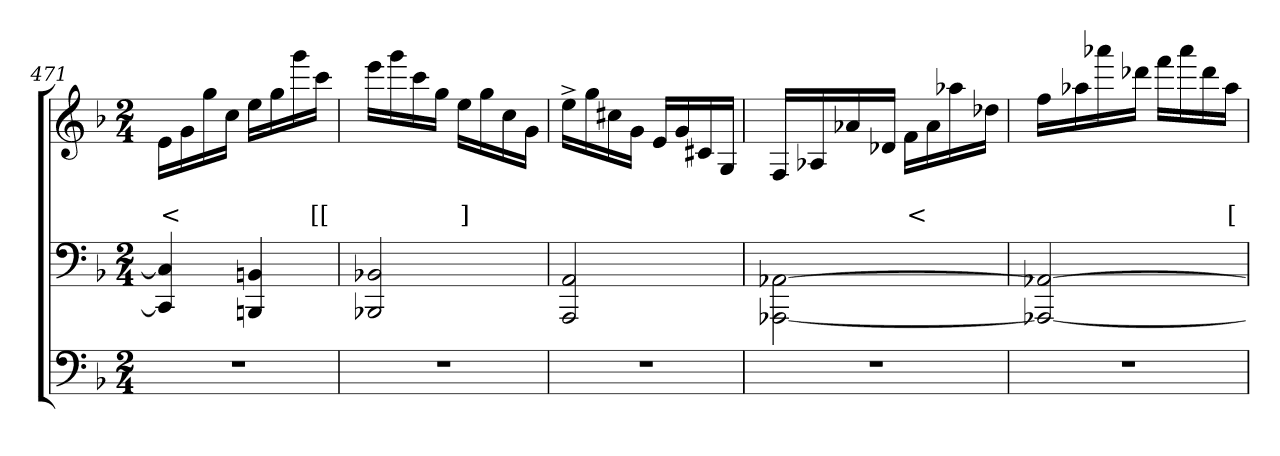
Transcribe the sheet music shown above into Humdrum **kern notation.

**kern	**kern	**kern	**text	**text
*part3	*part2	*part1	*part1	*part1
*staff3	*staff2	*staff1	*staff1	*staff1
*clefF4	*clefF4	*clefG2	*	*
*k[b-]	*k[b-]	*k[b-]	*	*
*M2/4	*M2/4	*M2/4	*	*
=471	=471	=471	=471	=471
2r	4C] 4CC]	16eLL	.	<
.	.	16g	.	.
.	.	16gg	.	.
.	.	16ccJJ	.	.
.	4BBn 4BBBn	16eeLL	.	.
.	.	16gg	.	.
.	.	16ggg	.	.
.	.	16cccJJ	.	[[
=472	=472	=472	=472	=472
2r	2BB-X 2BBB-X	16eeeLL	.	.
.	.	16ggg	.	.
.	.	16ccc	.	.
.	.	16ggJJ	.	.
.	.	16eeLL	.	]
.	.	16gg	.	.
.	.	16cc	.	.
.	.	16gJJ	.	.
=473	=473	=473	=473	=473
2r	2AA 2AAA	16ee^>LL	.	.
.	.	16gg	.	.
.	.	16cc#X	.	.
.	.	16gJJ	.	.
.	.	16eLL	.	.
.	.	16g	.	.
.	.	16c#	.	.
.	.	16GJJ	.	.
=474	=474	=474	=474	=474
2r	[2AA-X\ [2AAA-X\	16FLL	.	.
.	.	16A-X	.	.
.	.	16a-	.	.
.	.	16d-XJJ	.	.
.	.	16fLL	.	<
.	.	16a-	.	.
.	.	16aa-	.	.
.	.	16dd-JJ	.	.
=475	=475	=475	=475	=475
2r	2AA-X_ 2AAA-X_	16ffLL	.	.
.	.	16aa-X	.	.
.	.	16aaa-	.	.
.	.	16ddd-XJJ	.	.
.	.	16fffLL	.	.
.	.	16aaa-	.	.
.	.	16ddd-	.	.
.	.	16aa-JJ	.	[
=	=	=	=	=
*-	*-	*-	*-	*-
